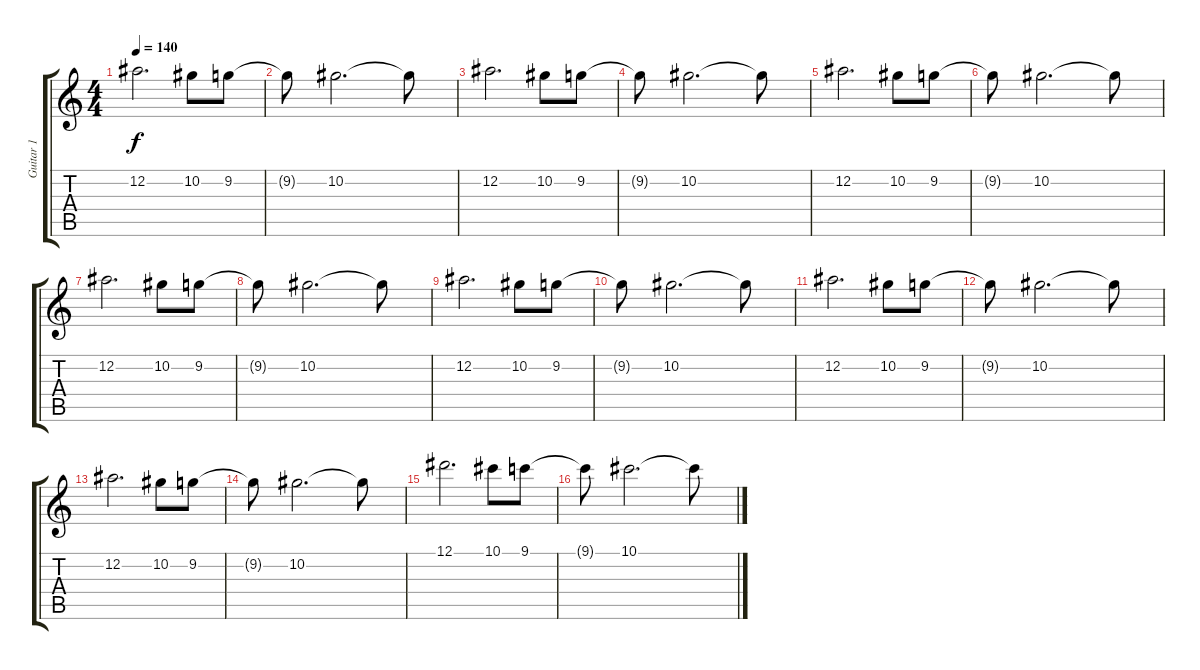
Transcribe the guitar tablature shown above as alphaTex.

\track ("Guitar 1" "Guitar 1") {instrument overdrivenguitar}
\staff {score tabs}
\tuning (Eb4 Bb3 Gb3 Db3 Ab2 Eb2) {hide}
\ts (4 4)
\tempo 140
\clef g2
\ks c
12.2.2{d dy f} 10.2.8 9.2.8 |
9.2{t}.8 10.2.2{d} 10.2{t}.8 |
12.2.2{d} 10.2.8 9.2.8 |
9.2{t}.8 10.2.2{d} 10.2{t}.8 |
12.2.2{d} 10.2.8 9.2.8 |
9.2{t}.8 10.2.2{d} 10.2{t}.8 |
12.2.2{d} 10.2.8 9.2.8 |
9.2{t}.8 10.2.2{d} 10.2{t}.8 |
12.2.2{d} 10.2.8 9.2.8 |
9.2{t}.8 10.2.2{d} 10.2{t}.8 |
12.2.2{d} 10.2.8 9.2.8 |
9.2{t}.8 10.2.2{d} 10.2{t}.8 |
12.2.2{d} 10.2.8 9.2.8 |
9.2{t}.8 10.2.2{d} 10.2{t}.8 |
12.1.2{d} 10.1.8 9.1.8 |
9.1{t}.8 10.1.2{d} 10.1{t}.8
